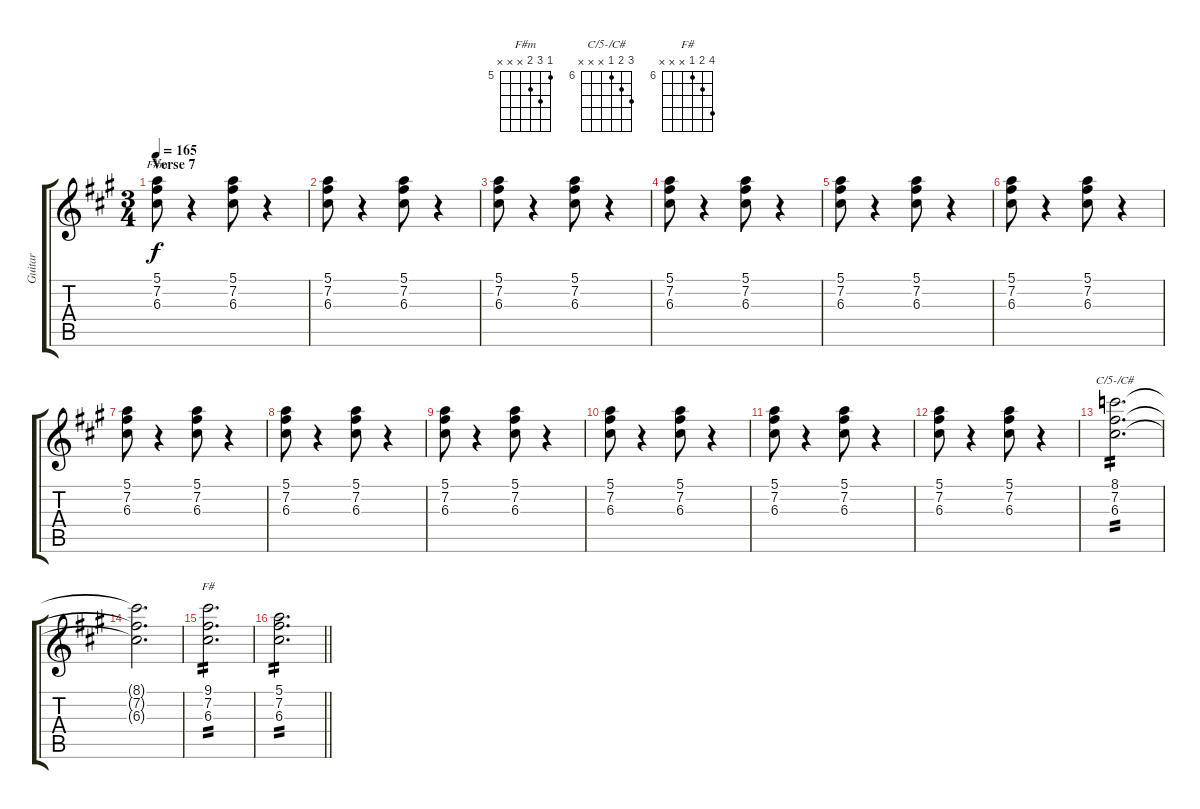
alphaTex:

\track ("Guitar" "Guitar") {instrument overdrivenguitar}
\staff {score tabs}
\tuning (E4 B3 G3 D3 A2 E2) {hide}
\chord ("F#m" 5 7 6 x x x) {firstfret 5}
\chord ("C/5-/C#" 8 7 6 x x x) {firstfret 6}
\chord ("F#" 9 7 6 x x x) {firstfret 6}
\ts (3 4)
\section ("" "Verse 7")
\tempo 165
\clef g2
\ks a
(5.1 7.2 6.3).8{ch "F#m" dy f} r.4 (5.1 7.2 6.3).8 r.4 |
(5.1 7.2 6.3).8 r.4 (5.1 7.2 6.3).8 r.4 |
(5.1 7.2 6.3).8 r.4 (5.1 7.2 6.3).8 r.4 |
(5.1 7.2 6.3).8 r.4 (5.1 7.2 6.3).8 r.4 |
(5.1 7.2 6.3).8 r.4 (5.1 7.2 6.3).8 r.4 |
(5.1 7.2 6.3).8 r.4 (5.1 7.2 6.3).8 r.4 |
(5.1 7.2 6.3).8 r.4 (5.1 7.2 6.3).8 r.4 |
(5.1 7.2 6.3).8 r.4 (5.1 7.2 6.3).8 r.4 |
(5.1 7.2 6.3).8 r.4 (5.1 7.2 6.3).8 r.4 |
(5.1 7.2 6.3).8 r.4 (5.1 7.2 6.3).8 r.4 |
(5.1 7.2 6.3).8 r.4 (5.1 7.2 6.3).8 r.4 |
(5.1 7.2 6.3).8 r.4 (5.1 7.2 6.3).8 r.4 |
(8.1 7.2 6.3).2{d ch "C/5-/C#" tp 2} |
(8.1{t} 7.2{t} 6.3{t}).2{d} |
(9.1 7.2 6.3).2{d ch "F#" tp 2} |
\barLineRight lightlight
(5.1 7.2 6.3).2{d tp 2}
